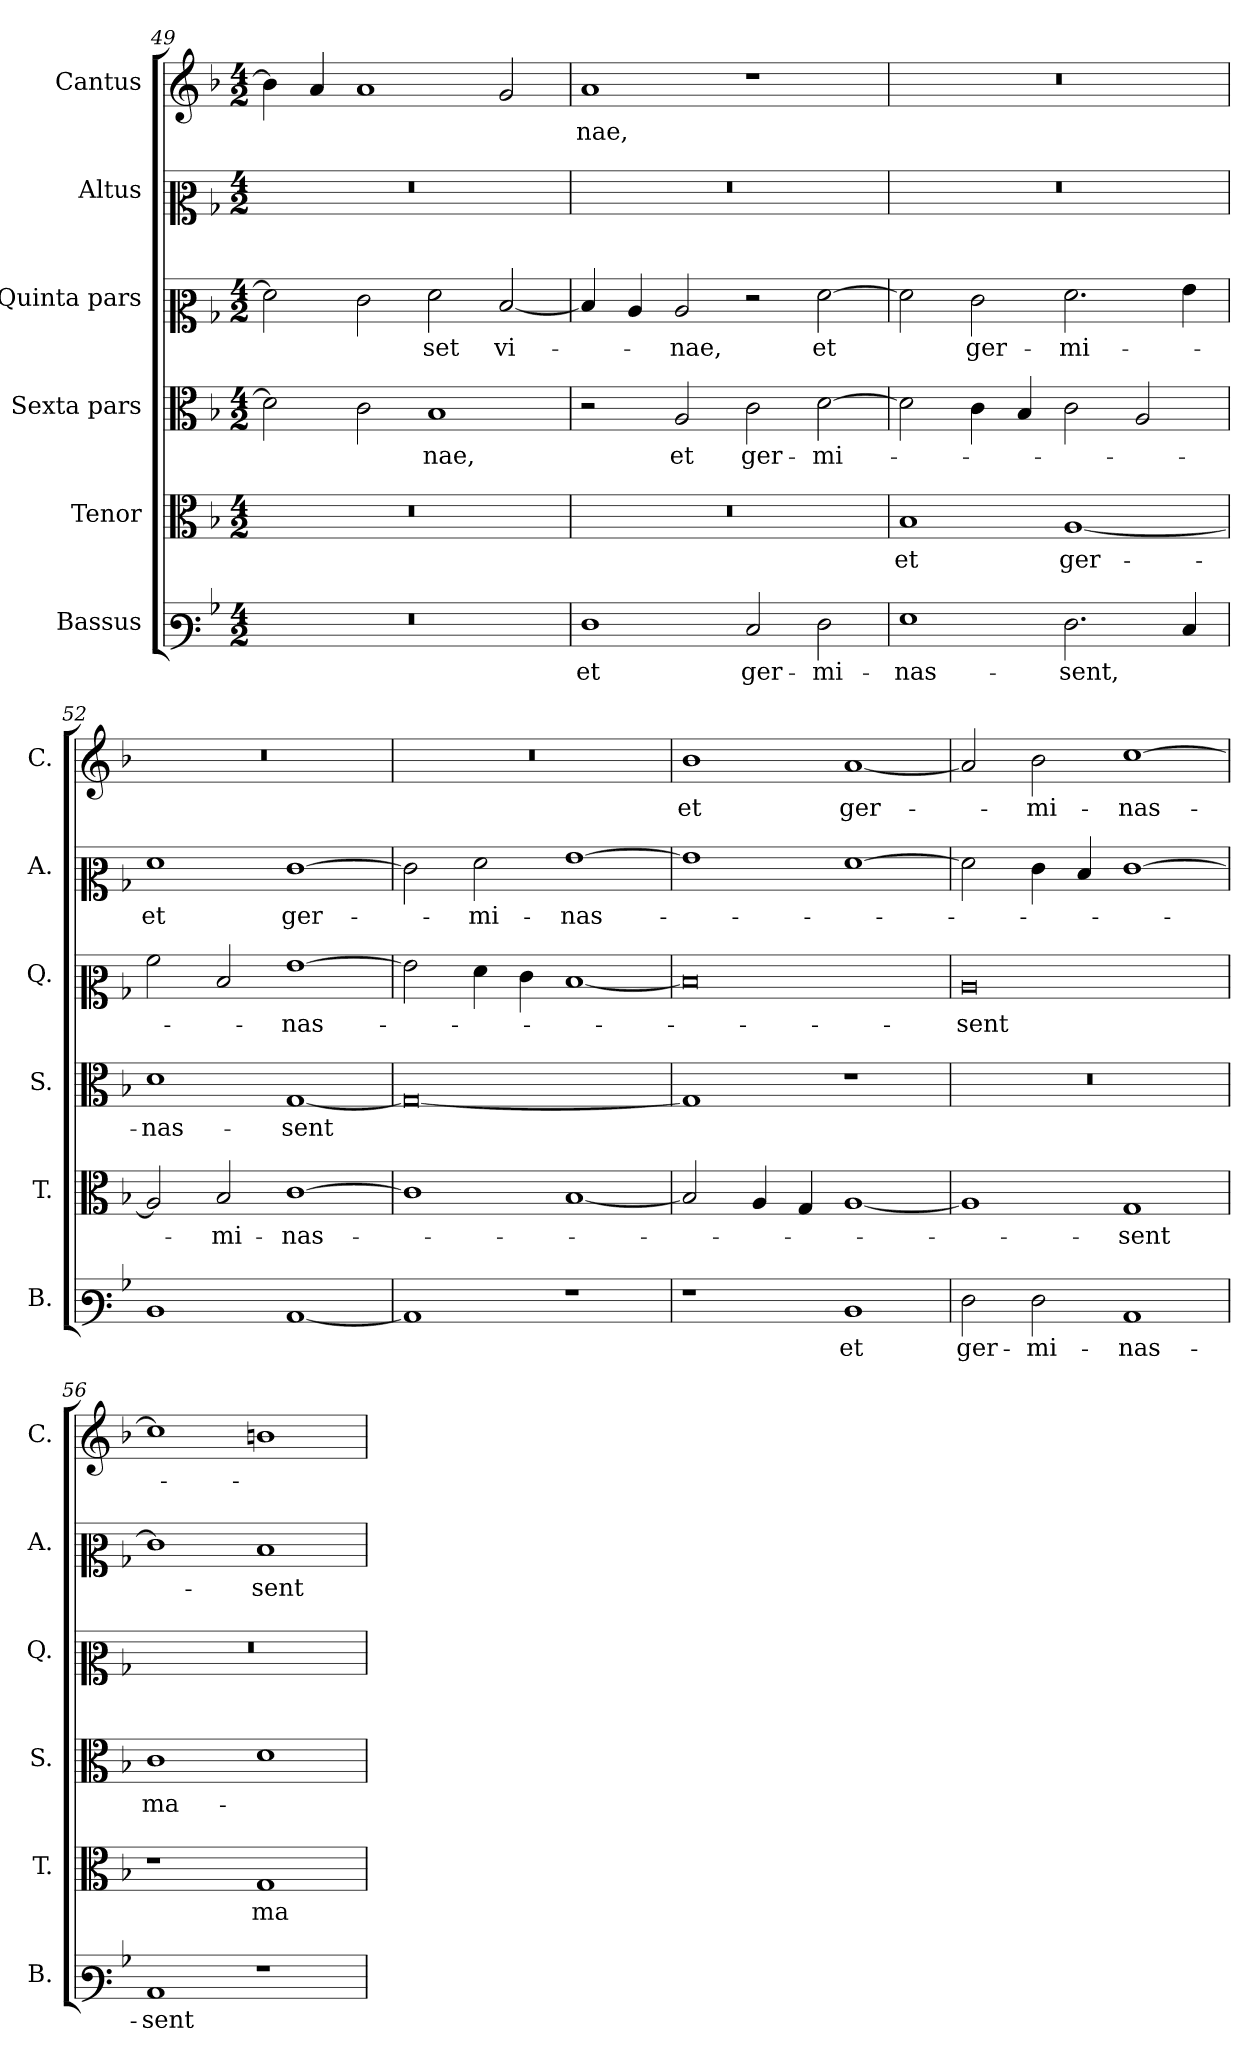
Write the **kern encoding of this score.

**kern	**text	**kern	**text	**kern	**text	**kern	**text	**kern	**text	**kern	**text
*part6	*part6	*part5	*part5	*part4	*part4	*part3	*part3	*part2	*part2	*part1	*part1
*staff6	*staff6	*staff5	*staff5	*staff4	*staff4	*staff3	*staff3	*staff2	*staff2	*staff1	*staff1
*I"Bassus	*	*I"Tenor	*	*I"Sexta pars	*	*I"Quinta pars	*	*I"Altus	*	*I"Cantus	*
*I'B.	*	*I'T.	*	*I'S.	*	*I'Q.	*	*I'A.	*	*I'C.	*
*clefF3	*	*clefC3	*	*clefC3	*	*clefC2	*	*clefC2	*	*clefG2	*
*k[b-]	*	*k[b-]	*	*k[b-]	*	*k[b-]	*	*k[b-]	*	*k[b-]	*
*M4/2	*	*M4/2	*	*M4/2	*	*M4/2	*	*M4/2	*	*M4/2	*
=49	=49	=49	=49	=49	=49	=49	=49	=49	=49	=49	=49
0r	.	0r	.	2d\]	.	2f\]	.	0r	.	4b-\]	.
.	.	.	.	.	.	.	.	.	.	4a/	.
.	.	.	.	2c\	.	2e\	.	.	.	1a	.
!	!	!	!	!	!LO:LY:b	!	!LO:LY:b	!	!	!	!
.	.	.	.	1B-	-nae,	2f\	-set	.	.	.	.
!	!	!	!	!	!	!	!LO:LY:b	!	!	!	!
.	.	.	.	.	.	[2d/	vi-	.	.	2g/	.
=50	=50	=50	=50	=50	=50	=50	=50	=50	=50	=50	=50
!	!LO:LY:b	!	!	!	!	!	!	!	!	!	!LO:LY:b
1F	et	0r	.	2r	.	4d/]	.	0r	.	1a	-nae,
.	.	.	.	.	.	4c/	.	.	.	.	.
!	!	!	!	!	!LO:LY:b	!	!LO:LY:b	!	!	!	!
.	.	.	.	2A/	et	2c/	-nae,	.	.	.	.
!	!LO:LY:b	!	!	!	!LO:LY:b	!	!	!	!	!	!
2E/	ger-	.	.	2c\	ger-	2r	.	.	.	1r	.
!	!LO:LY:b	!	!	!	!LO:LY:b	!	!LO:LY:b	!	!	!	!
2F\	-mi-	.	.	[2d\	-mi-	[2f\	et	.	.	.	.
=51	=51	=51	=51	=51	=51	=51	=51	=51	=51	=51	=51
!	!LO:LY:b	!	!LO:LY:b	!	!	!	!	!	!	!	!
1G	-nas-	1B-	et	2d\]	.	2f\]	.	0r	.	0r	.
!	!	!	!	!	!	!	!LO:LY:b	!	!	!	!
.	.	.	.	4c\	.	2e\	ger-	.	.	.	.
.	.	.	.	4B-/	.	.	.	.	.	.	.
!	!LO:LY:b	!	!LO:LY:b	!	!	!	!LO:LY:b	!	!	!	!
2.F\	-sent,	[1A	ger-	2c\	.	2.f\	-mi-	.	.	.	.
.	.	.	.	2A/	.	.	.	.	.	.	.
4E/	.	.	.	.	.	4g\	.	.	.	.	.
!!LO:PB:g=z
=52	=52	=52	=52	=52	=52	=52	=52	=52	=52	=52	=52
!	!	!	!	!	!LO:LY:b	!	!	!	!LO:LY:b	!	!
1D	.	2A/]	.	1d	-nas-	2a\	.	1f	et	0r	.
!	!	!	!LO:LY:b	!	!	!	!	!	!	!	!
.	.	2B-/	-mi-	.	.	2d/	.	.	.	.	.
!	!	!	!LO:LY:b	!	!LO:LY:b	!	!LO:LY:b	!	!LO:LY:b	!	!
[1C	.	[1c	-nas-	[1G	-sent	[1g	-nas-	[1e	ger-	.	.
=53	=53	=53	=53	=53	=53	=53	=53	=53	=53	=53	=53
1C]	.	1c]	.	0G_	.	2g\]	.	2e\]	.	0r	.
!	!	!	!	!	!	!	!	!	!LO:LY:b	!	!
.	.	.	.	.	.	4f\	.	2f\	-mi-	.	.
.	.	.	.	.	.	4e\	.	.	.	.	.
!	!	!	!	!	!	!	!	!	!LO:LY:b	!	!
1r	.	[1B-	.	.	.	[1d	.	[1g	-nas-	.	.
=54	=54	=54	=54	=54	=54	=54	=54	=54	=54	=54	=54
!	!	!	!	!	!	!	!	!	!	!	!LO:LY:b
1r	.	2B-/]	.	1G]	.	0d]	.	1g]	.	1b-	et
.	.	4A/	.	.	.	.	.	.	.	.	.
.	.	4G/	.	.	.	.	.	.	.	.	.
!	!LO:LY:b	!	!	!	!	!	!	!	!	!	!LO:LY:b
1D	et	[1A	.	1r	.	.	.	[1f	.	[1a	ger-
=55	=55	=55	=55	=55	=55	=55	=55	=55	=55	=55	=55
!	!LO:LY:b	!	!	!	!	!	!LO:LY:b	!	!	!	!
2F\	ger-	1A]	.	0r	.	0c	-sent	2f\]	.	2a/]	.
!	!LO:LY:b	!	!	!	!	!	!	!	!	!	!LO:LY:b
2F\	-mi-	.	.	.	.	.	.	4e\	.	2b-\	-mi-
.	.	.	.	.	.	.	.	4d/	.	.	.
!	!LO:LY:b	!	!LO:LY:b	!	!	!	!	!	!	!	!LO:LY:b
1C	-nas-	1G	-sent	.	.	.	.	[1e	.	[1cc	-nas-
=56	=56	=56	=56	=56	=56	=56	=56	=56	=56	=56	=56
!	!LO:LY:b	!	!	!	!LO:LY:b	!	!	!	!	!	!
1C	-sent	1r	.	1c	ma-	0r	.	1e]	.	1cc]	.
!	!	!	!LO:LY:b	!	!	!	!	!	!LO:LY:b	!	!
1r	.	1G	ma-	1d	.	.	.	1d	-sent	1bn	.
=	=	=	=	=	=	=	=	=	=	=	=
*-	*-	*-	*-	*-	*-	*-	*-	*-	*-	*-	*-
